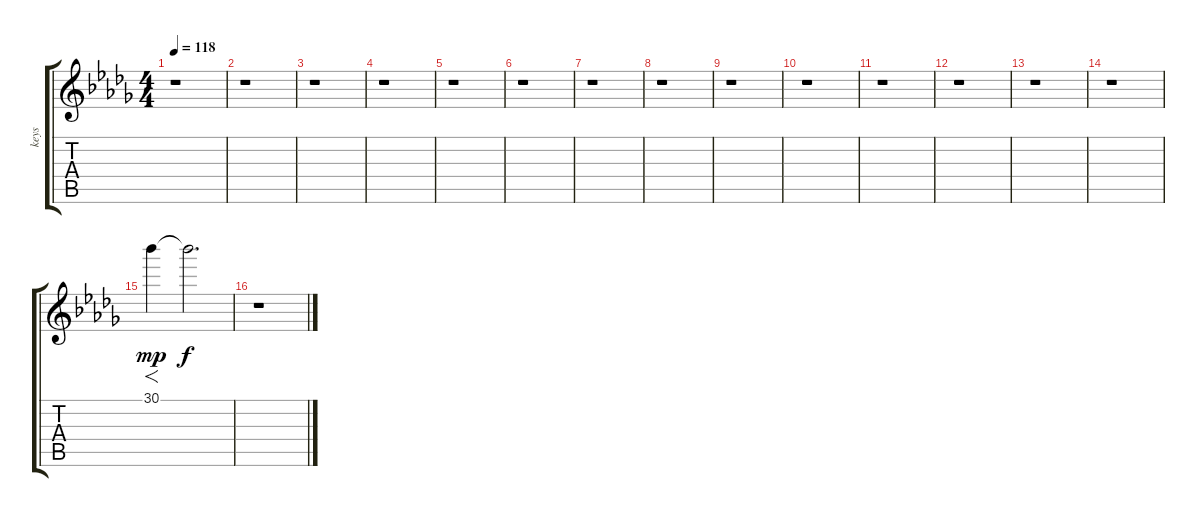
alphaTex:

\track ("keys" "keys") {instrument stringensemble1}
\staff {score tabs}
\tuning (E4 B3 G3 D3 A2 E2) {hide}
\ts (4 4)
\tempo 118
\clef g2
\ks db
r.1{dy f} |
r.1 |
r.1 |
r.1 |
r.1 |
r.1 |
r.1 |
r.1 |
r.1 |
r.1 |
r.1 |
r.1 |
r.1 |
r.1 |
30.1.4{f dy mp} 30.1{t}.2{d dy f} |
r.1
